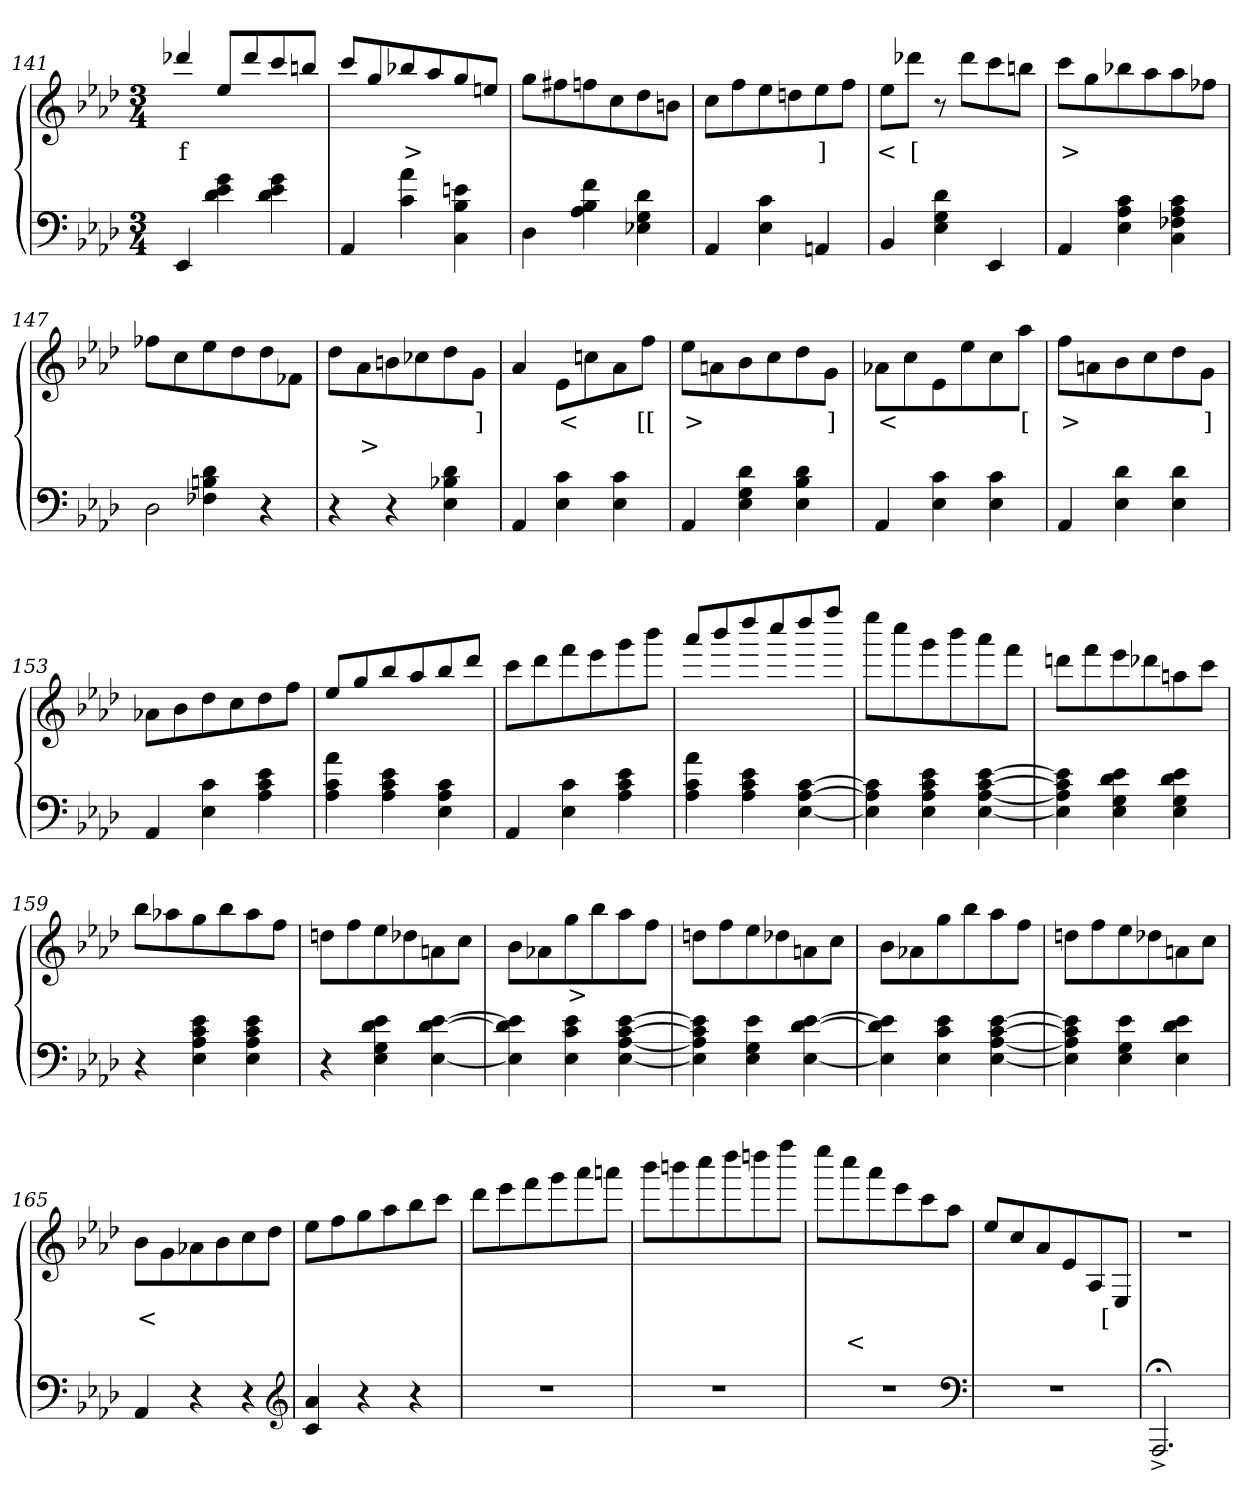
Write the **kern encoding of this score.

**kern	**kern	**text	**text
*part2	*part1	*part1	*part1
*staff2	*staff1	*staff1	*staff1
*clefF4	*clefG2	*	*
*k[b-e-a-d-]	*k[b-e-a-d-]	*	*
*M3/4	*M3/4	*	*
=141	=141	=141	=141
4EE-	4ddd-X/	f	.
4g\ 4e-\ 4d-\	8ee-/L	.	.
.	8ddd-	.	.
4g\ 4e-\ 4d-\	8ccc	.	.
.	8bbnJ	.	.
=142	=142	=142	=142
4AA-	8ccc/L	.	.
.	8gg	.	.
4a-\ 4c\	8bb-X	>	.
.	8aa-	.	.
4en 4B- 4C	8gg	.	.
.	8eenJ	.	.
=143	=143	=143	=143
4D-	8ggL	.	.
.	8ff#X	.	.
4f 4B- 4A-	8ffn	.	.
.	8cc	.	.
4d- 4G 4E-X	8dd-	.	.
.	8bnJ	.	.
=144	=144	=144	=144
4AA-	8ccL	.	.
.	8ff	.	.
4c 4E-	8ee-	.	.
.	8ddn	.	.
4AAn	8ee-	]	.
.	8ffJ	.	.
=145	=145	=145	=145
4BB-	8ee-L	<	.
.	8ddd-XJ	[	.
4d- 4G 4E-	8r	.	.
.	8ddd-L	.	.
4EE-	8ccc	.	.
.	8bbnJ	.	.
=146	=146	=146	=146
4AA-	8cccL	>	.
.	8gg	.	.
4c 4A- 4E-	8bb-X	.	.
.	8aa-	.	.
4c 4A- 4F-X 4C	8aa-	.	.
.	8ff-XJ	.	.
=147	=147	=147	=147
*^	*	*	*
4ryy	2D-	8ff-XL	.	.
.	.	8cc	.	.
4d-\ 4Bn\ 4F-X\	.	8ee-	.	.
.	.	8dd-	.	.
4ryy	4r	8dd-	.	.
.	.	8f-J	.	.
*v	*v	*	*	*
=148	=148	=148	=148
4r	8dd-L	.	.
.	8a-	.	>
4r	8bn	.	.
.	8cc-X	.	.
4d- 4B-X 4E-	8dd-	.	.
.	8gJ	]	.
=149	=149	=149	=149
4AA-	4a-	.	.
4c 4E-	8e-L	<	.
.	8ccn	.	.
4c 4E-	8a-	.	.
.	8ffJ	[[	.
=150	=150	=150	=150
4AA-	8ee-L	>	.
.	8an	.	.
4d- 4G 4E-	8b-	.	.
.	8cc	.	.
4d- 4B- 4E-	8dd-	.	.
.	8gJ	]	.
=151	=151	=151	=151
4AA-	8a-XL	<	.
.	8cc	.	.
4c 4E-	8e-	.	.
.	8ee-	.	.
4c 4E-	8cc	.	.
.	8aa-J	[	.
=152	=152	=152	=152
4AA-	8ffL	>	.
.	8an	.	.
4d- 4E-	8b-	.	.
.	8cc	.	.
4d- 4E-	8dd-	.	.
.	8gJ	]	.
=153	=153	=153	=153
4AA-	8a-XL	.	.
.	8b-	.	.
4c 4E-	8dd-	.	.
.	8cc	.	.
4e- 4c 4A-	8dd-	.	.
.	8ffJ	.	.
=154	=154	=154	=154
4a- 4c 4A-	8ee-/L	.	.
.	8gg	.	.
4e- 4c 4A-	8bb-	.	.
.	8aa-	.	.
4c 4A- 4E-	8bb-	.	.
.	8ddd-J	.	.
=155	=155	=155	=155
4AA-	8cccL	.	.
.	8ddd-	.	.
4c 4E-	8fff	.	.
.	8eee-	.	.
4e- 4c 4A-	8ggg	.	.
.	8bbb-J	.	.
=156	=156	=156	=156
4a- 4c 4A-	8aaa-/L	.	.
.	8bbb-	.	.
4e- 4c 4A-	8dddd-	.	.
.	8cccc	.	.
[4c [4A- [4E-	8dddd-	.	.
.	8ffffJ	.	.
=157	=157	=157	=157
4c] 4A-] 4E-]	8eeee-L	.	.
.	8cccc	.	.
4e- 4c 4A- 4E-	8ggg	.	.
.	8bbb-	.	.
[4e- [4c [4A- [4E-	8aaa-	.	.
.	8fffJ	.	.
=158	=158	=158	=158
4e-] 4c] 4A-] 4E-]	8dddnL	.	.
.	8fff	.	.
4e- 4d- 4G 4E-	8eee-	.	.
.	8ddd-X	.	.
4e- 4d- 4G 4E-	8aan	.	.
.	8cccJ	.	.
=159	=159	=159	=159
4r	8bb-L	.	.
.	8aa-X	.	.
4e- 4c 4A- 4E-	8gg	.	.
.	8bb-	.	.
4e- 4c 4A- 4E-	8aa-	.	.
.	8ffJ	.	.
=160	=160	=160	=160
4r	8ddnL	.	.
.	8ff	.	.
4e- 4d- 4G 4E-	8ee-	.	.
.	8dd-X	.	.
[4e- [4d- [4E-	8an	.	.
.	8ccJ	.	.
=161	=161	=161	=161
4e-] 4d-] 4E-]	8b-L	.	.
.	8a-X	.	.
4e- 4c 4E-	8gg	>	.
.	8bb-	.	.
[4e- [4c [4A- [4E-	8aa-	.	.
.	8ffJ	.	.
=162	=162	=162	=162
4e-] 4c] 4A-] 4E-]	8ddnL	.	.
.	8ff	.	.
4e- 4G 4E-	8ee-	.	.
.	8dd-X	.	.
[4e- [4d- [4E-	8an	.	.
.	8ccJ	.	.
=163	=163	=163	=163
4e-] 4d-] 4E-]	8b-L	.	.
.	8a-X	.	.
4e- 4c 4E-	8gg	.	.
.	8bb-	.	.
[4e- [4c [4A- [4E-	8aa-	.	.
.	8ffJ	.	.
=164	=164	=164	=164
4e-] 4c] 4A-] 4E-]	8ddnL	.	.
.	8ff	.	.
4e- 4G 4E-	8ee-	.	.
.	8dd-X	.	.
4e- 4d- 4E-	8an	.	.
.	8ccJ	.	.
=165	=165	=165	=165
4AA-	8b-L	<	.
.	8g	.	.
4r	8a-X	.	.
.	8b-	.	.
4r	8cc	.	.
.	8dd-J	.	.
*clefG2	*	*	*
=166	=166	=166	=166
4a- 4c	8ee-L	.	.
.	8ff	.	.
4r	8gg	.	.
.	8aa-	.	.
4r	8bb-	.	.
.	8cccJ	.	.
=167	=167	=167	=167
2.r	8ddd-L	.	.
.	8eee-	.	.
.	8fff	.	.
.	8ggg	.	.
.	8aaa-	.	.
.	8aaanJ	.	.
=168	=168	=168	=168
2.r	8bbb-L	.	.
.	8bbbn	.	.
.	8cccc	.	.
.	8dddd-	.	.
.	8ddddn	.	.
.	8ffffJ	.	.
=169	=169	=169	=169
2.r	8eeee-L	.	.
.	8cccc	.	<
.	8aaa-	.	.
.	8eee-	.	.
.	8ccc	.	.
.	8aa-J	.	.
*clefF4	*	*	*
=170	=170	=170	=170
2.r	8ee-L	.	.
.	8cc	.	.
.	8a-	.	.
.	8e-	.	.
.	8A-	.	.
.	8E-J	[	.
=171	=171	=171	=171
2.AAA-;<^>	2.r	.	.
=	=	=	=
*-	*-	*-	*-
